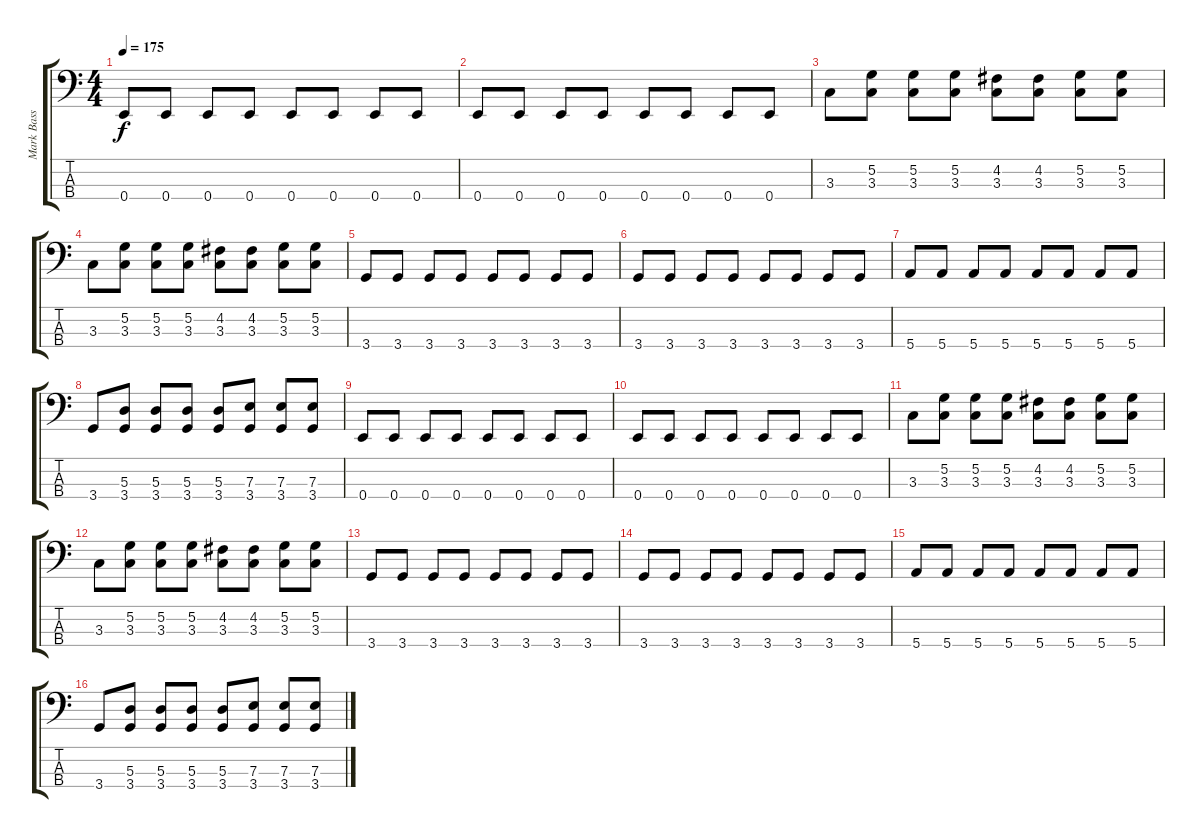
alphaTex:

\track ("Mark Bass" "Mark Bass") {instrument electricbasspick}
\staff {score tabs}
\tuning (G2 D2 A1 E1) {hide}
\ts (4 4)
\tempo 175
\clef f4
\ks c
0.4.8{dy f} 0.4.8 0.4.8 0.4.8 0.4.8 0.4.8 0.4.8 0.4.8 |
0.4.8 0.4.8 0.4.8 0.4.8 0.4.8 0.4.8 0.4.8 0.4.8 |
3.3.8 (5.2 3.3).8 (5.2 3.3).8 (5.2 3.3).8 (4.2 3.3).8 (4.2 3.3).8 (5.2 3.3).8 (5.2 3.3).8 |
3.3.8 (5.2 3.3).8 (5.2 3.3).8 (5.2 3.3).8 (4.2 3.3).8 (4.2 3.3).8 (5.2 3.3).8 (5.2 3.3).8 |
3.4.8 3.4.8 3.4.8 3.4.8 3.4.8 3.4.8 3.4.8 3.4.8 |
3.4.8 3.4.8 3.4.8 3.4.8 3.4.8 3.4.8 3.4.8 3.4.8 |
5.4.8 5.4.8 5.4.8 5.4.8 5.4.8 5.4.8 5.4.8 5.4.8 |
3.4.8 (5.3 3.4).8 (5.3 3.4).8 (5.3 3.4).8 (5.3 3.4).8 (7.3 3.4).8 (7.3 3.4).8 (7.3 3.4).8 |
0.4.8 0.4.8 0.4.8 0.4.8 0.4.8 0.4.8 0.4.8 0.4.8 |
0.4.8 0.4.8 0.4.8 0.4.8 0.4.8 0.4.8 0.4.8 0.4.8 |
3.3.8 (5.2 3.3).8 (5.2 3.3).8 (5.2 3.3).8 (4.2 3.3).8 (4.2 3.3).8 (5.2 3.3).8 (5.2 3.3).8 |
3.3.8 (5.2 3.3).8 (5.2 3.3).8 (5.2 3.3).8 (4.2 3.3).8 (4.2 3.3).8 (5.2 3.3).8 (5.2 3.3).8 |
3.4.8 3.4.8 3.4.8 3.4.8 3.4.8 3.4.8 3.4.8 3.4.8 |
3.4.8 3.4.8 3.4.8 3.4.8 3.4.8 3.4.8 3.4.8 3.4.8 |
5.4.8 5.4.8 5.4.8 5.4.8 5.4.8 5.4.8 5.4.8 5.4.8 |
3.4.8 (5.3 3.4).8 (5.3 3.4).8 (5.3 3.4).8 (5.3 3.4).8 (7.3 3.4).8 (7.3 3.4).8 (7.3 3.4).8
